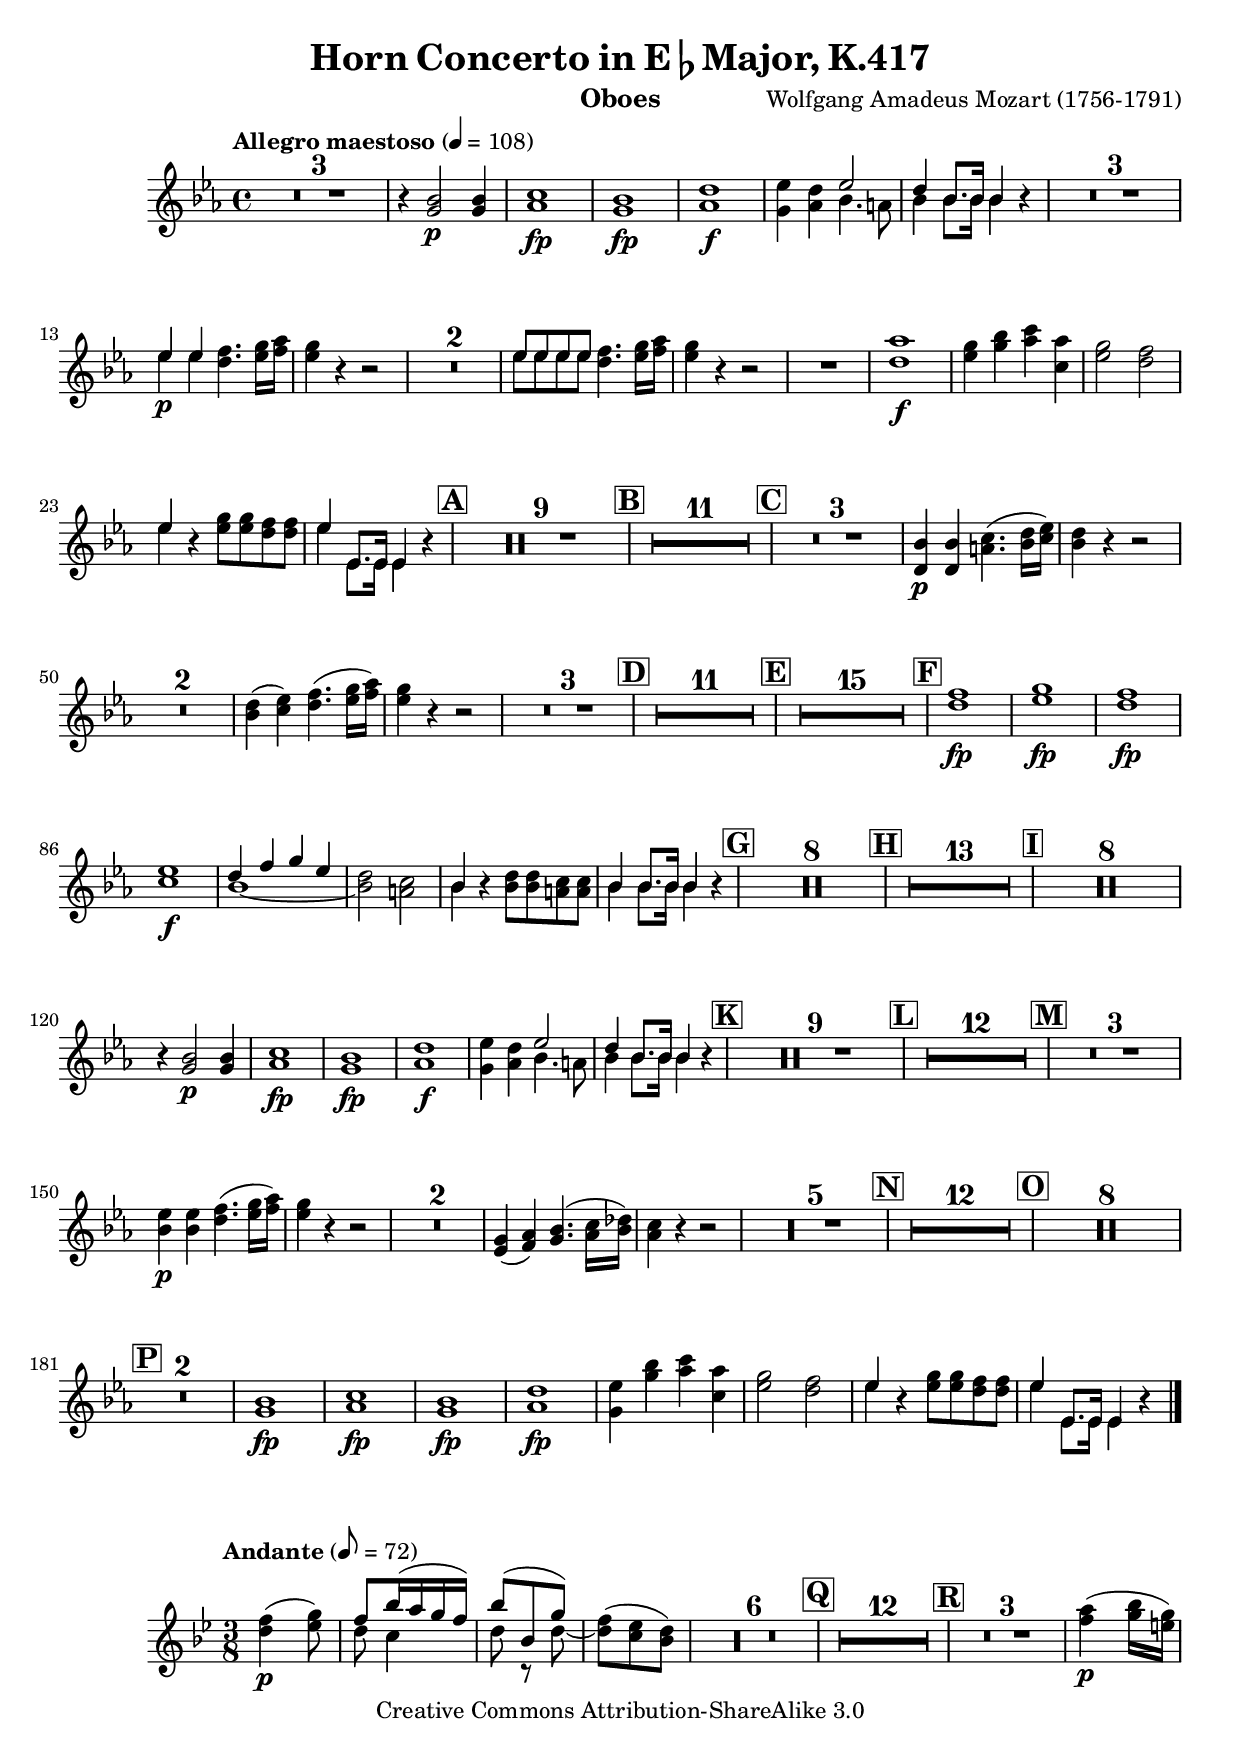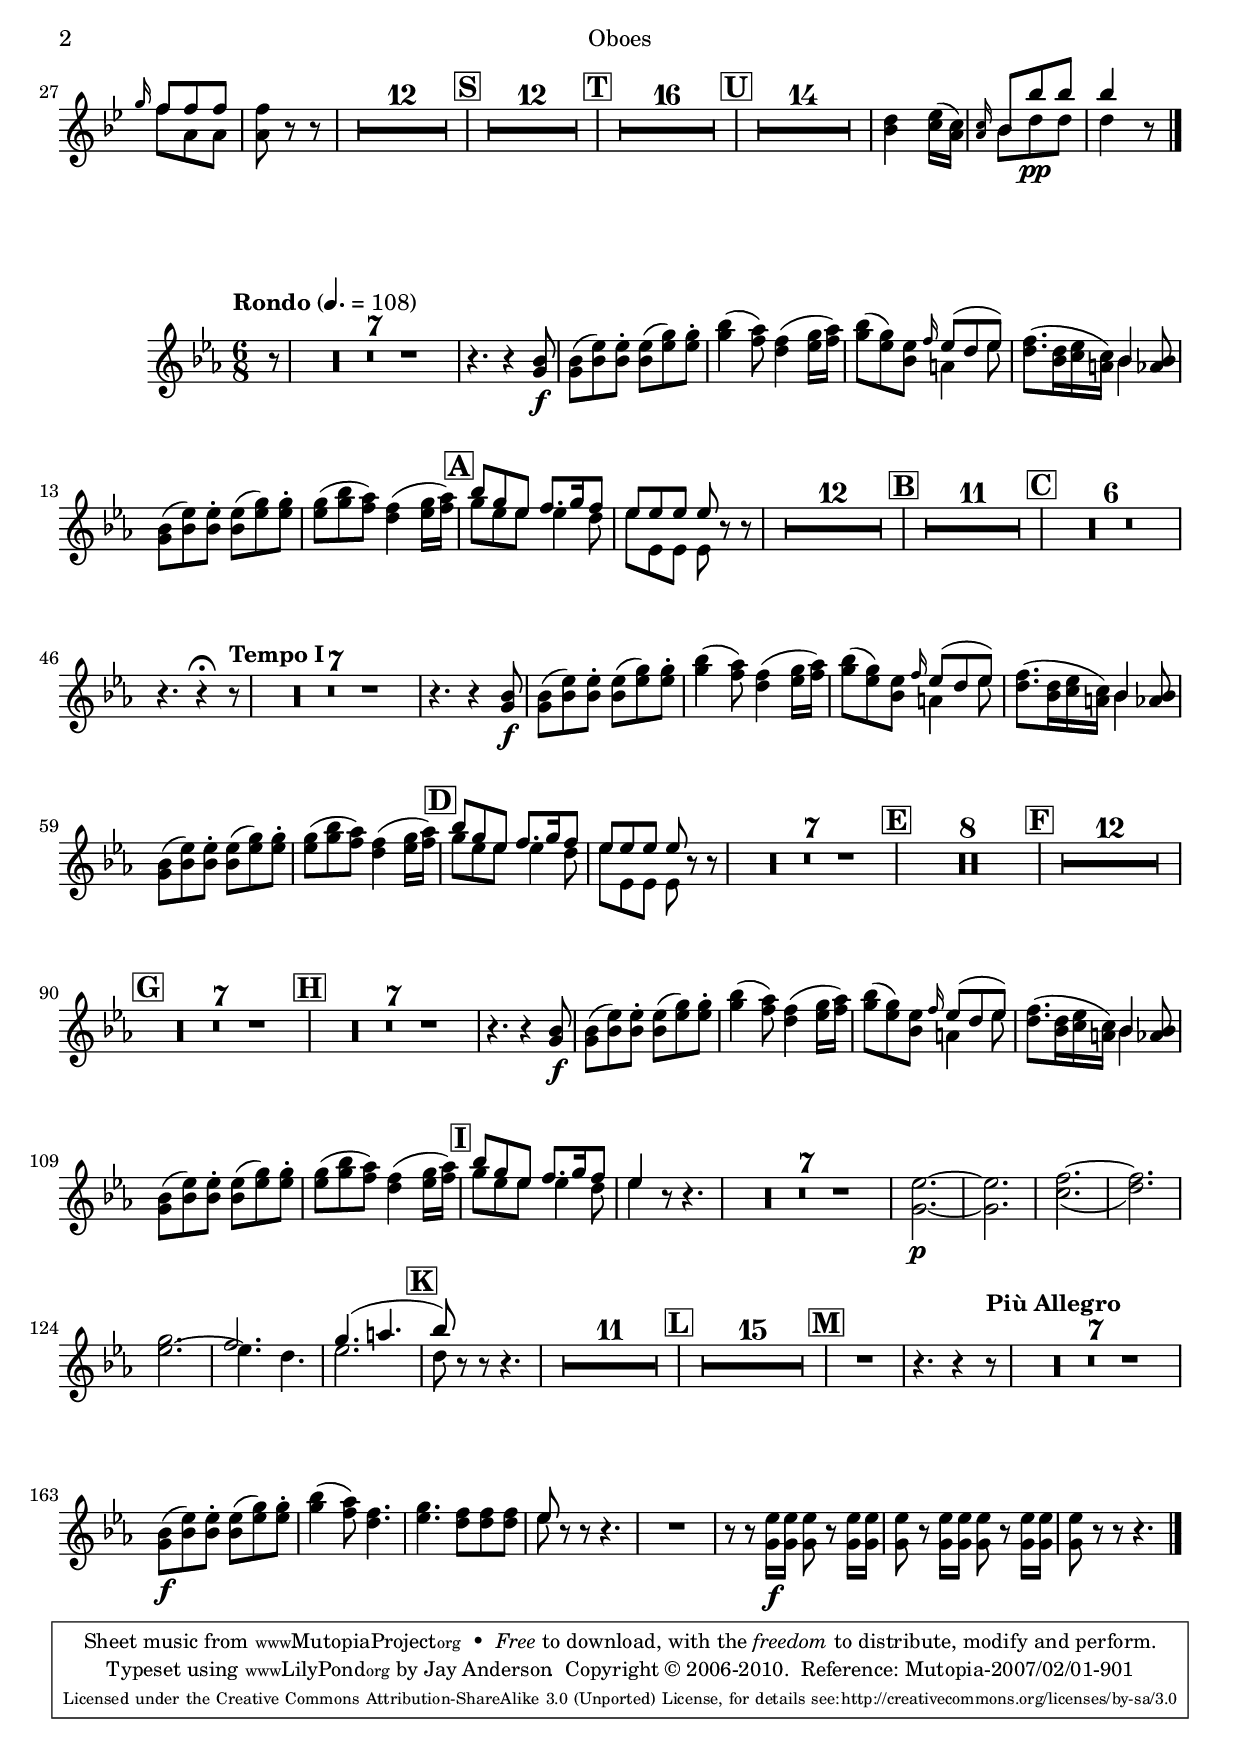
\version "2.13.50"

\include "defs.ily"
\version "2.13.50"

oboesMvtI = \relative c''
{
  \key ees \major
  R1*3 |
  r4 <bes g>2\p <bes g>4 |
  <c aes>1\fp |
  <bes g>\fp |
  <d aes>\f |
  <ees g,>4 <d aes> << ees2 \\ {bes4. a8} >> |
  <<
    {d4 bes8. bes16 bes4}
    \\
    {bes4 bes8. bes16 bes4}
  >> r4 |
  R1*3 |
  << {ees4\p ees} \\ {ees ees} >> <f d>4. <g ees>16 <aes f> |
  <g ees>4 r r2 |
  R1*2 |
  << {ees8 ees ees ees} \\ {ees ees ees ees} >> <f d>4. <g ees>16 <aes f> |
  <g ees>4 r r2 |
  R1 |
  <aes d,>1\f |
  <g ees>4 <bes g> <c aes> <aes c,> |
  <g ees>2 <f d> |
  << ees4 \\ ees >> r <g ees>8 <g ees> <f d> <f d> |
  << {ees4 ees,8. ees16 ees4} \\ {ees'4 ees,8. ees16 ees4} >> r4 |

  %solo
  R1*23 |
  <bes' d,>4\p <bes d,> <c a>4.( <d bes>16 <ees c>) |
  <d bes>4 r r2 |
  R1*2 |
  <d bes>4( <ees c>) <f d>4.( <g ees>16 <aes f>) |
  <g ees>4 r r2 |
  R1*29 |

  %tutti
  <f d>1\fp |
  <g ees>1\fp |
  <f d>1\fp |
  <ees c>1\f |
  <<
    \new Voice {\voiceOne d4 f g ees}
    {\voiceTwo bes1~}
  >> \oneVoice |
  <d bes>2 <c a> |
  << bes4 \\ bes >> r <d bes>8 <d bes> <c a> <c a> |
  << {bes4 bes8. bes16 bes4} \\ {bes4 bes8. bes16 bes4} >> r4 |

  %solo
  R1*29 |
  r4 <bes g>2\p <bes g>4 |
  <c aes>1\fp |
  <bes g>\fp |
  <d aes>\f |
  <ees g,>4 <d aes> << ees2 \\ {bes4. a8} >> |
  <<
    {d4 bes8. bes16 bes4}
    \\
    {bes4 bes8. bes16 bes4}
  >> r4 |
  R1*24 |
  <ees bes>4\p <ees bes> <f d>4.( <g ees>16 <aes f>) |
  <g ees>4 r r2 |
  R1*2 |
  <g, ees>4( <aes f>) <bes g>4.( <c aes>16 <des bes>) |
  <c aes>4 r r2 |
  R1*27 |
  <bes g>1\fp |
  <c aes>\fp |
  <bes g>\fp |
  <d aes>\fp |
  <ees g,>4 <bes' g> <c aes> <aes c,> |
  <g ees>2 <f d> |
  << ees4 \\ ees >> r4 <g ees>8 <g ees> <f d> <f d> |
  << {ees4 ees,8. ees16 ees4} \\ {ees'4 ees,8. ees16 ees4} >> r4 |
}

oboesMvtII = \relative c''
{
  \key bes \major
  <f d>4(\p <g ees>8) |
  <<
    \new Voice
    {
      \voiceOne
      f8 bes16( a g f) |
      bes8( bes, g') |
    }
    {
      \voiceTwo
      d8 c4 |
      d8 r d~ |
    }
  >> \oneVoice |
  <f d>8( <ees c> <d bes>) |
  R4.*21 |
  <a' f>4(\p <bes g>16 <g e>) |
  \grace g16
  <<
    \new Voice
    {
      \voiceOne
      f8 f f |
    }
    {
      \voiceTwo
      f8 a, a |
    }
  >> \oneVoice |
  <f' a,>8 r r |
  R4.*54 |
  <d bes>4 <ees c>16( <c a>) |
  \grace <c a>16
  <<
    \new Voice
    {
      \voiceOne
      bes8 bes' bes | bes4
    }
    {
      \voiceTwo
      bes,8 d\pp d | d4
    }
  >> \oneVoice r8 |
}

oboesMvtIIIMain = \relative c''
{
  r4. r4 <bes g>8\f |
  <bes g>( <ees bes>) <ees bes>-. <ees bes>( <g ees>) <g ees>-. |
  <bes g>4( <aes f>8) <f d>4( <g ees>16 <aes f>) |
  <bes g>8( <g ees>) <ees bes> \grace f16 << {ees8( d ees)} \\ {a,4 ees'8} >> |
  %TODO: awkward tweak
  <f d>8.(
    \set stemLeftBeamCount = #1
    \set stemRightBeamCount = #2
    <d bes>16
    \set stemLeftBeamCount = #2
    <ees c> <c a>) << bes4 \\ bes >> <bes aes>8 |
  <bes g>( <ees bes>) <ees bes>-. <ees bes>( <g ees>) <g ees>-. |
  <g ees>( <bes g> <aes f>) <f d>4( <g ees>16 <aes f>) |
  <<
    {bes8 g ees f8. g16 f8}
    \\
    {g8 ees ees ees4 d8}
  >> |
}

oboesMvtIIIMainEnd = \relative c''
{
  <<
    {ees ees ees ees}
    \\
    {ees ees, ees ees}
  >> r8 r |
}

oboesMvtIII = \relative c''
{
  \key ees \major
  r8 |
  R2.*7 |
  \oboesMvtIIIMain
  \oboesMvtIIIMainEnd
  R2.*29 |
  r4. r4\fermata r8 |
  R2.*7 |
  \oboesMvtIIIMain
  \oboesMvtIIIMainEnd
  R2.*41 |
  \oboesMvtIIIMain
  << ees4 \\ ees >> r8 r4. |
  R2.*7 |
  <ees g,>2.~\p | <ees g,> |
  <f~ c>_( | <f d>) |
  <g ees>~ |
  <<
    \new Voice {\voiceOne f2.}
    {\voiceTwo ees4. d}
  >> \oneVoice
  <<
    {g4.( a | bes8)}
    \\
    {ees,2. | d8}
  >> r8 r r4. |
  R2.*27 |
  r4. r4 r8 |
  R2.*7 |
  <bes g>8(\f <ees bes>) <ees bes>-. <ees bes>( <g ees>) <g ees>-. |
  <bes g>4( <aes f>8) <f d>4. |
  <g ees> <f d>8 <f d> <f d> |
  <<ees8 \\ ees>> r8 r r4. |
  R2. |
  r8 r <ees g,>16\f <ees g,> <ees g,>8
    \repeat unfold 3 {r <ees g,>16 <ees g,> <ees g,>8} r8 r r4. |
}


instrument = "Oboes"

\book
{
  \include "header.ily"
  \score
  {
    \new Staff
    {
      << \oboesMvtI \outlineMvtI >>
    }
  }
  \score
  {
    \new Staff
    {
      << \oboesMvtII \outlineMvtII >>
    }
  }
  \score
  {
    \new Staff
    {
      << \oboesMvtIII \outlineMvtIII >>
    }
  }
}
